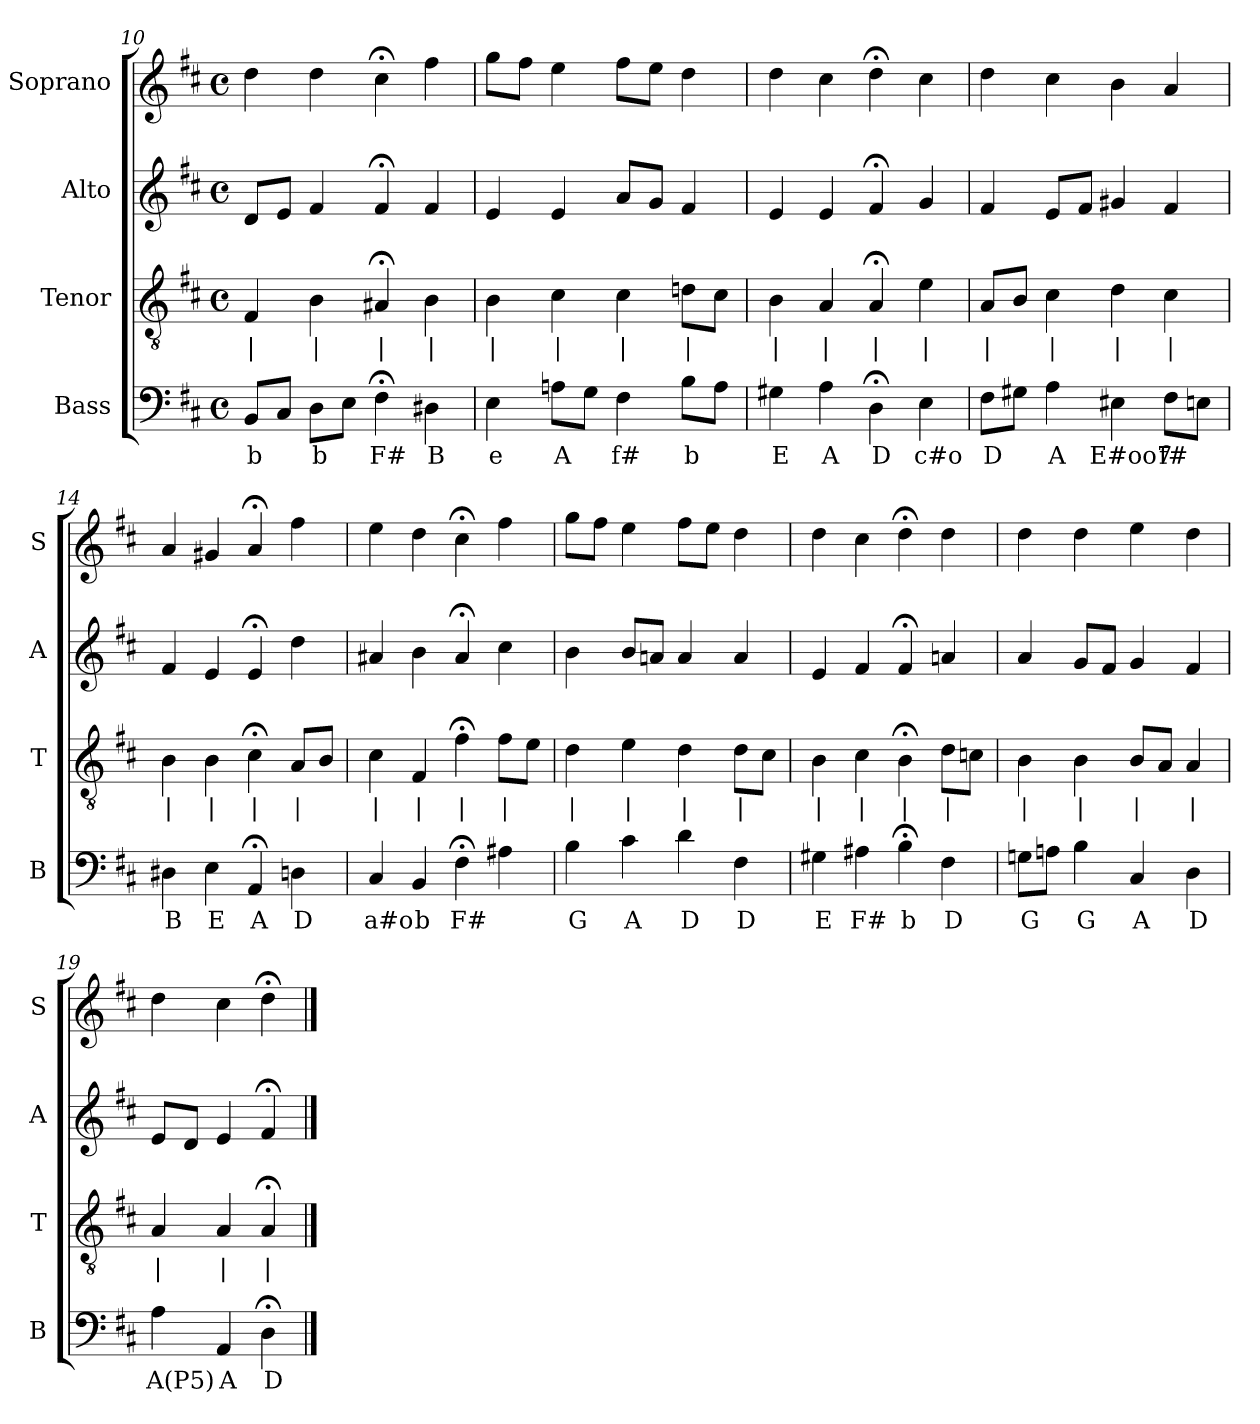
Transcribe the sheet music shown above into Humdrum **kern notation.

**kern	**text	**kern	**text	**kern	**kern
*part4	*part4	*part3	*part3	*part2	*part1
*staff4	*staff4	*staff3	*staff3	*staff2	*staff1
*I"Bass	*	*I"Tenor	*	*I"Alto	*I"Soprano
*I'B	*	*I'T	*	*I'A	*I'S
*clefF4	*	*clefGv2	*	*clefG2	*clefG2
*k[f#c#]	*	*k[f#c#]	*	*k[f#c#]	*k[f#c#]
*D:	*	*D:	*	*D:	*D:
*M4/4	*	*M4/4	*	*M4/4	*M4/4
*met(c)	*	*met(c)	*	*met(c)	*met(c)
=10	=10	=10	=10	=10	=10
8BBL	b	4F#	|	8dL	4dd
8C#J	.	.	.	8eJ	.
8DL	b	4B	|	4f#	4dd
8EJ	.	.	.	.	.
4F#;<	F#	4A#X;<	|	4f#;<	4cc#;<
4D#X	B	4B	|	4f#	4ff#
=11	=11	=11	=11	=11	=11
4E	e	4B	|	4e	8ggL
.	.	.	.	.	8ff#J
8AnL	A	4c#	|	4e	4ee
8GJ	.	.	.	.	.
4F#	f#	4c#	|	8aL	8ff#L
.	.	.	.	8gJ	8eeJ
8BL	b	8dnL	|	4f#	4dd
8AJ	.	8c#J	.	.	.
=12	=12	=12	=12	=12	=12
4G#X	E	4B	|	4e	4dd
4A	A	4A	|	4e	4cc#
4D;<	D	4A;<	|	4f#;<	4dd;<
4E	c#o	4e	|	4g	4cc#
=13	=13	=13	=13	=13	=13
8F#L	D	8AL	|	4f#	4dd
8G#XJ	.	8BJ	.	.	.
4A	A	4c#	|	8eL	4cc#
.	.	.	.	8f#J	.
4E#X	E#oo7	4d	|	4g#X	4b
8F#L	f#	4c#	|	4f#	4a
8EnJ	.	.	.	.	.
=14	=14	=14	=14	=14	=14
4D#X	B	4B	|	4f#	4a
4E	E	4B	|	4e	4g#X
4AA;<	A	4c#;<	|	4e;<	4a;<
4Dn	D	8AL	|	4dd	4ff#
.	.	8BJ	.	.	.
=15	=15	=15	=15	=15	=15
4C#	a#o	4c#	|	4a#X	4ee
4BB	b	4F#	|	4b	4dd
4F#;<	F#	4f#;<	|	4a#;<	4cc#;<
4A#X	.	8f#L	|	4cc#	4ff#
.	.	8eJ	.	.	.
=16	=16	=16	=16	=16	=16
4B	G	4d	|	4b	8ggL
.	.	.	.	.	8ff#J
4c#	A	4e	|	8bL	4ee
.	.	.	.	8anJ	.
4d	D	4d	|	4a	8ff#L
.	.	.	.	.	8eeJ
4F#	D	8dL	|	4a	4dd
.	.	8c#J	.	.	.
=17	=17	=17	=17	=17	=17
4G#X	E	4B	|	4e	4dd
4A#X	F#	4c#	|	4f#	4cc#
4B;<	b	4B;<	|	4f#;<	4dd;<
4F#	D	8dL	|	4an	4dd
.	.	8cnJ	.	.	.
=18	=18	=18	=18	=18	=18
8GnL	G	4B	|	4a	4dd
8AnJ	.	.	.	.	.
4B	G	4B	|	8gL	4dd
.	.	.	.	8f#J	.
4C#	A	8BL	|	4g	4ee
.	.	8AJ	.	.	.
4D	D	4A	|	4f#	4dd
=19	=19	=19	=19	=19	=19
4A	A(P5)	4A	|	8eL	4dd
.	.	.	.	8dJ	.
4AA	A	4A	|	4e	4cc#
4D;<	D	4A;<	|	4f#;<	4dd;<
==	==	==	==	==	==
*-	*-	*-	*-	*-	*-
